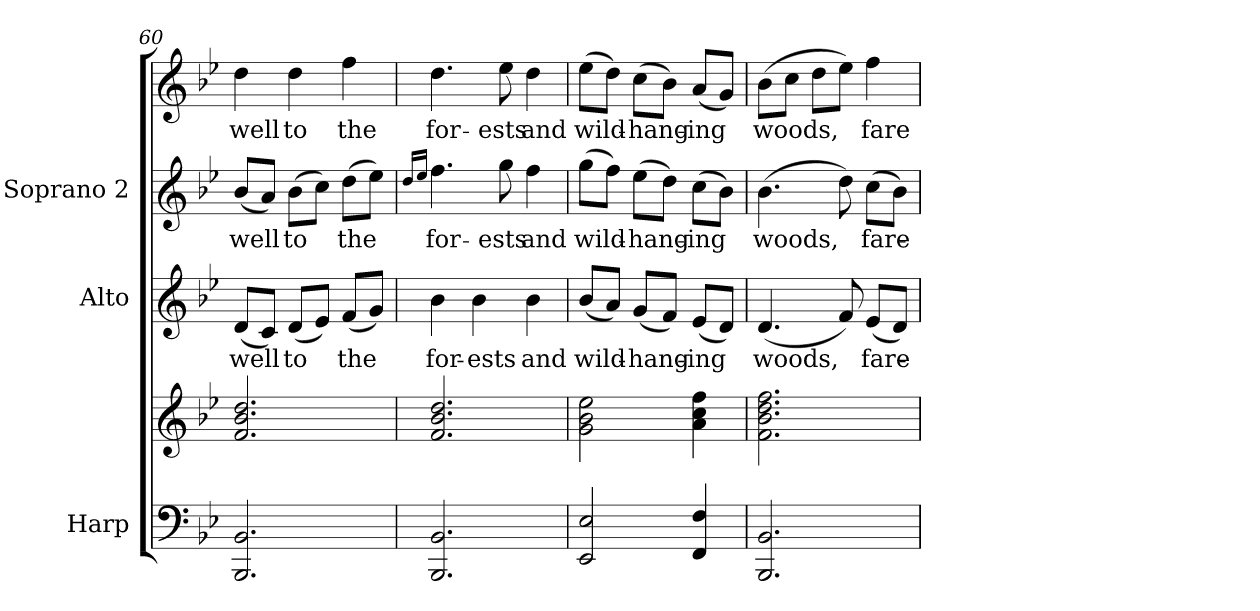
**kern	**kern	**kern	**text	**kern	**text	**kern	**text
*part4	*part4	*part3	*part3	*part2	*part2	*part1	*part1
*staff5	*staff4	*staff3	*staff3	*staff2	*staff2	*staff1	*staff1
*I"Harp	*	*I"Alto	*	*I"Soprano 2	*	*	*
*I'Hp	*	*	*	*	*	*	*
*clefF4	*clefG2	*clefG2	*	*clefG2	*	*clefG2	*
*k[b-e-]	*k[b-e-]	*k[b-e-]	*	*k[b-e-]	*	*k[b-e-]	*
*B-:	*B-:	*B-:	*	*B-:	*	*B-:	*
=60	=60	=60	=60	=60	=60	=60	=60
2.BBB-/ 2.BB-/	2.f/ 2.b-/ 2.dd/	(8d/L	-well	(8b-/L	-well	4dd\	-well
.	.	8c/J)	.	8a/J)	.	.	.
.	.	(8d/L	to	(8b-\L	to	4dd\	to
.	.	8e-/J)	.	8cc\J)	.	.	.
.	.	(8f/L	the	(8dd\L	the	4ff\	the
.	.	8g/J)	.	8ee-\J)	.	.	.
!!LO:LB:g=z
=61	=61	=61	=61	=61	=61	=61	=61
.	.	.	.	16qdd/LL	.	.	.
.	.	.	.	16qee-/JJ	.	.	.
2.BBB-/ 2.BB-/	2.f/ 2.b-/ 2.dd/	4b-\	for-	4.ff\	for-	4.dd\	for-
.	.	4b-\	-ests	.	.	.	.
.	.	.	.	8gg\	-ests	8ee-\	-ests
.	.	4b-\	and	4ff\	and	4dd\	and
=62	=62	=62	=62	=62	=62	=62	=62
2EE-/ 2E-/	2g\ 2b-\ 2ee-\	(8b-/L	wild-	(8gg\L	wild-	(8ee-\L	wild-
.	.	8a/J)	.	8ff\J)	.	8dd\J)	.
.	.	(8g/L	-hang-	(8ee-\L	-hang-	(8cc\L	-hang-
.	.	8f/J)	.	8dd\J)	.	8b-\J)	.
4FF/ 4F/	4a\ 4cc\ 4ff\	(8e-/L	-ing	(8cc\L	-ing	(8a/L	-ing
.	.	8d/J)	.	8b-\J)	.	8g/J)	.
=63	=63	=63	=63	=63	=63	=63	=63
2.BBB-/ 2.BB-/	2.f\ 2.b-\ 2.dd\ 2.ff\	(4.d/	woods,	(4.b-\	woods,	(8b-\L	woods,
.	.	.	.	.	.	8cc\J	.
.	.	.	.	.	.	8dd\L	.
.	.	8f/)	.	8dd\)	.	8ee-\J)	.
.	.	(8e-/L	fare-	(8cc\L	fare-	4ff\	fare-
.	.	8d/J)	.	8b-\J)	.	.	.
=	=	=	=	=	=	=	=
*-	*-	*-	*-	*-	*-	*-	*-
